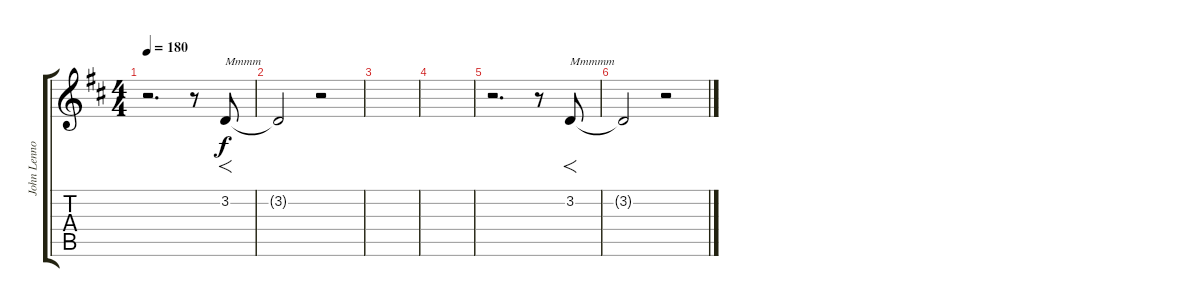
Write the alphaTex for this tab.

\track ("John Lennon" "John Lenno") {instrument altosax}
\staff {score tabs}
\tuning (E4 B3 G3 D3 A2 E2) {hide}
\ts (4 4)
\tempo 180
\clef g2
\ks d
r.2{d dy f} r.8 3.2.8{f txt "Mmmm"} |
3.2{t}.2{volume 1} r.2 |
|
|
r.2{d} r.8 3.2.8{f txt "Mmmmm"} |
3.2{t}.2 r.2
